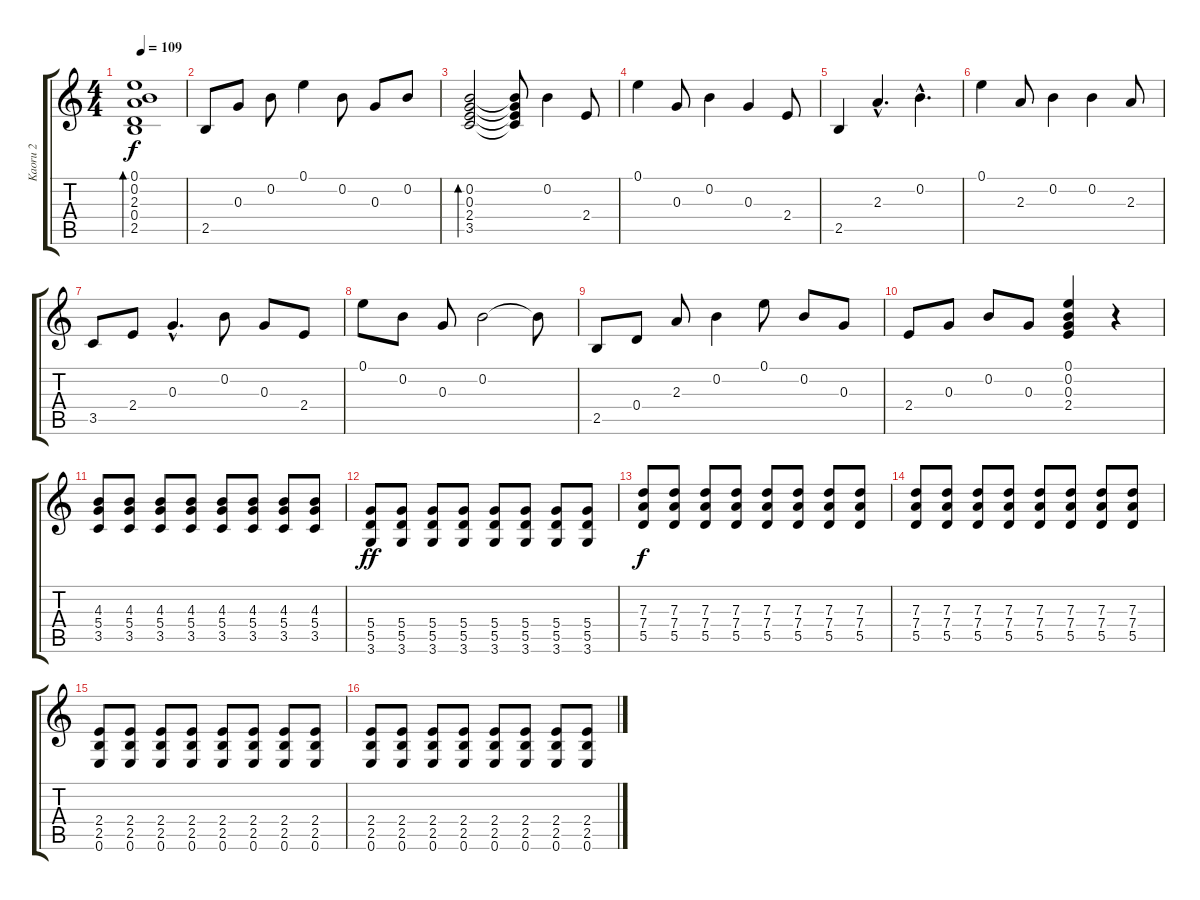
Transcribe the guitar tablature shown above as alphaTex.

\track ("Kaoru 2" "Kaoru 2") {instrument overdrivenguitar}
\staff {score tabs}
\tuning (E4 B3 G3 D3 A2 E2) {hide}
\ts (4 4)
\tempo 109
\clef g2
\ks c
(0.1 0.2 2.3 0.4 2.5).1{bd 480 dy f} |
2.5.8 0.3.8 0.2.8 0.1.4 0.2.8 0.3.8 0.2.8 |
(0.2 0.3 2.4 3.5).2{bd 240} (0.2{t} 0.3{t} 2.4{t} 3.5{t}).8 0.2.4 2.4.8 |
0.1.4 0.3.8 0.2.4 0.3.4 2.4.8 |
2.5.4 2.3{hac}.4{d} 0.2{hac}.4{d} |
0.1.4 2.3.8 0.2.4 0.2.4 2.3.8 |
3.5.8 2.4.8 0.3{hac}.4{d} 0.2.8 0.3.8 2.4.8 |
0.1.8 0.2.8 0.3.8 0.2.2 0.2{t}.8 |
2.5.8 0.4.8 2.3.8 0.2.4 0.1.8 0.2.8 0.3.8 |
2.4.8 0.3.8 0.2.8 0.3.8 (0.1 0.2 0.3 2.4).4 r.4 |
(4.3 5.4 3.5).8{volume 9 instrument overdrivenguitar} (4.3 5.4 3.5).8 (4.3 5.4 3.5).8 (4.3 5.4 3.5).8 (4.3 5.4 3.5).8 (4.3 5.4 3.5).8 (4.3 5.4 3.5).8 (4.3 5.4 3.5).8 |
(5.4 5.5 3.6).8{dy ff} (5.4 5.5 3.6).8 (5.4 5.5 3.6).8 (5.4 5.5 3.6).8 (5.4 5.5 3.6).8 (5.4 5.5 3.6).8 (5.4 5.5 3.6).8 (5.4 5.5 3.6).8 |
(7.3 7.4 5.5).8{dy f} (7.3 7.4 5.5).8 (7.3 7.4 5.5).8 (7.3 7.4 5.5).8 (7.3 7.4 5.5).8 (7.3 7.4 5.5).8 (7.3 7.4 5.5).8 (7.3 7.4 5.5).8 |
(7.3 7.4 5.5).8 (7.3 7.4 5.5).8 (7.3 7.4 5.5).8 (7.3 7.4 5.5).8 (7.3 7.4 5.5).8 (7.3 7.4 5.5).8 (7.3 7.4 5.5).8 (7.3 7.4 5.5).8 |
(2.4 2.5 0.6).8 (2.4 2.5 0.6).8 (2.4 2.5 0.6).8 (2.4 2.5 0.6).8 (2.4 2.5 0.6).8 (2.4 2.5 0.6).8 (2.4 2.5 0.6).8 (2.4 2.5 0.6).8 |
(2.4 2.5 0.6).8 (2.4 2.5 0.6).8 (2.4 2.5 0.6).8 (2.4 2.5 0.6).8 (2.4 2.5 0.6).8 (2.4 2.5 0.6).8 (2.4 2.5 0.6).8 (2.4 2.5 0.6).8
